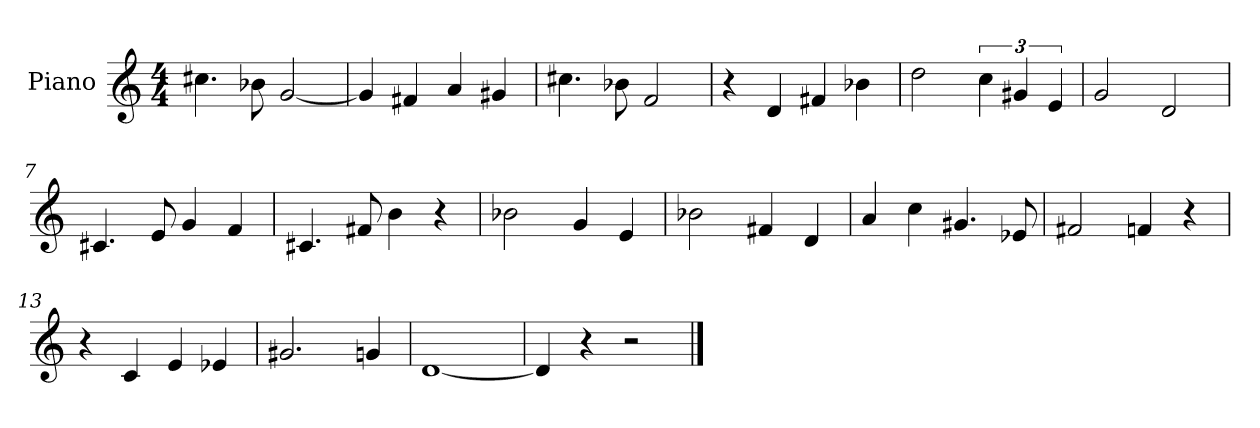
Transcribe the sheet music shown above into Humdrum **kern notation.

**kern
*part1
*staff1
*I"Piano
*I'Pno.
*clefG2
*k[]
*M4/4
*MM120
=1
4.cc#X\
8b-X\
[2g/
=2
4g/]
4f#X/
4a/
4g#X/
=3
4.cc#X\
8b-X\
2f/
=4
4r
4d/
4f#X/
4b-X\
=5
2dd\
6cc\
6g#X/
6e/
=6
2g/
2d/
=7
4.c#X/
8e/
4g/
4f/
=8
4.c#X/
8f#X/
4b\
4r
!!LO:LB:g=z
=9
2b-X\
4g/
4e/
=10
2b-X\
4f#X/
4d/
=11
4a/
4cc\
4.g#X/
8e-X/
=12
2f#X/
4fn/
4r
=13
4r
4c/
4e/
4e-X/
=14
2.g#X/
4gn/
=15
[1d
=16
4d/]
4r
2r
==
*-
